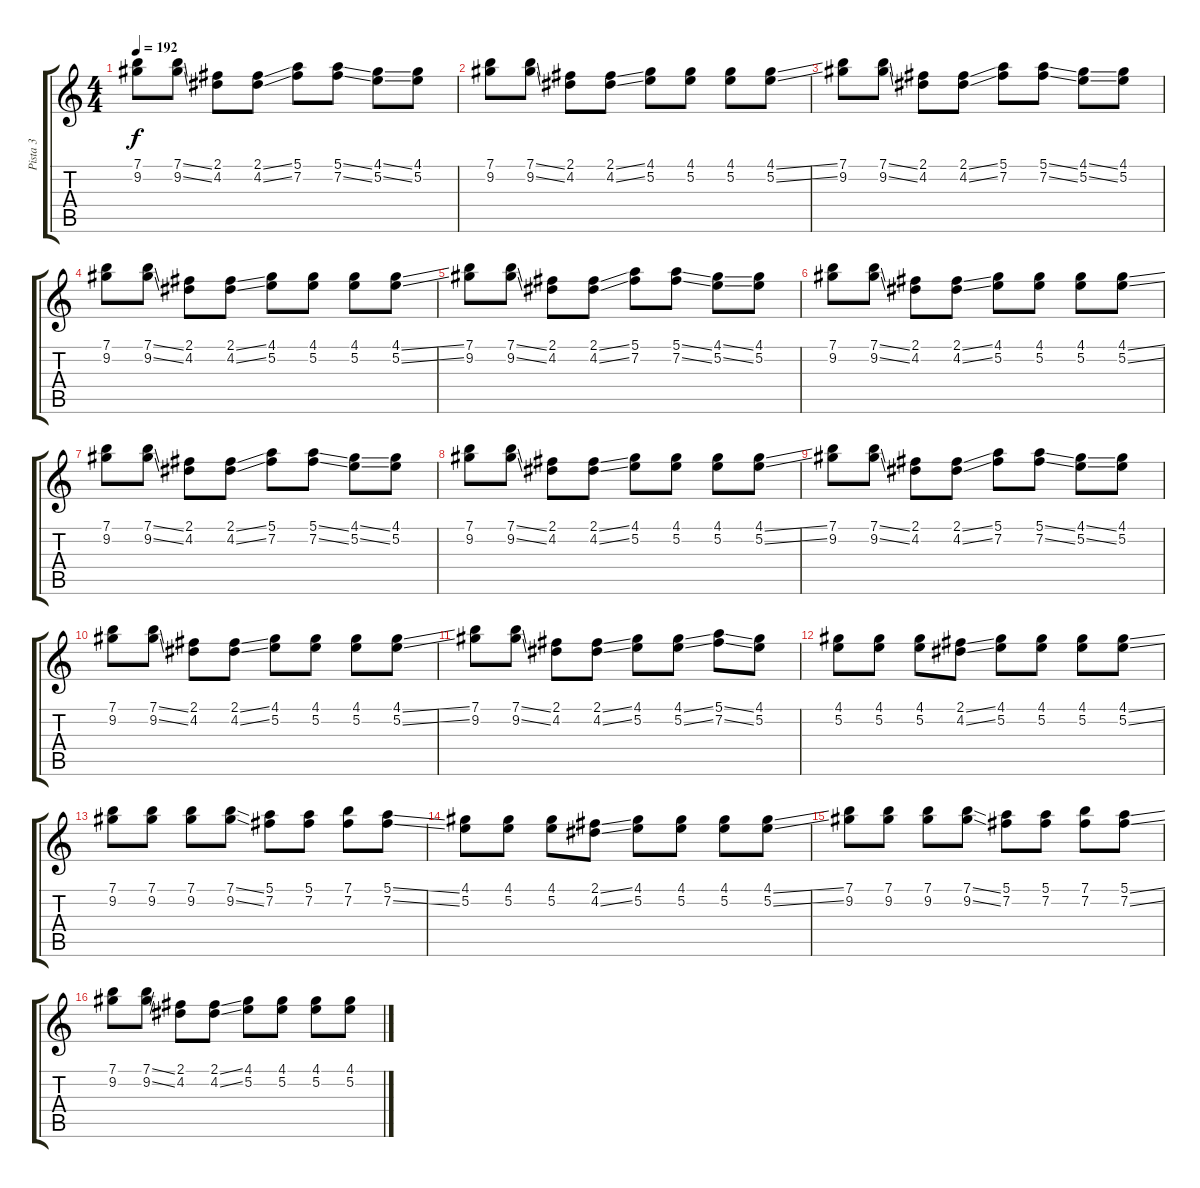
\track ("Pista 3" "Pista 3") {instrument distortionguitar}
\staff {score tabs}
\tuning (E4 B3 G3 D3 A2 E2) {hide}
\ts (4 4)
\tempo 192
\clef g2
\ks c
(7.1 9.2).8{dy f} (7.1{ss} 9.2{ss}).8 (2.1 4.2).8 (2.1{ss} 4.2{ss}).8 (5.1 7.2).8 (5.1{ss} 7.2{ss}).8 (4.1{ss} 5.2{ss}).8 (4.1 5.2).8 |
(7.1 9.2).8 (7.1{ss} 9.2{ss}).8 (2.1 4.2).8 (2.1{ss} 4.2{ss}).8 (4.1 5.2).8 (4.1 5.2).8 (4.1 5.2).8 (4.1{ss} 5.2{ss}).8 |
(7.1 9.2).8 (7.1{ss} 9.2{ss}).8 (2.1 4.2).8 (2.1{ss} 4.2{ss}).8 (5.1 7.2).8 (5.1{ss} 7.2{ss}).8 (4.1{ss} 5.2{ss}).8 (4.1 5.2).8 |
(7.1 9.2).8 (7.1{ss} 9.2{ss}).8 (2.1 4.2).8 (2.1{ss} 4.2{ss}).8 (4.1 5.2).8 (4.1 5.2).8 (4.1 5.2).8 (4.1{ss} 5.2{ss}).8 |
(7.1 9.2).8 (7.1{ss} 9.2{ss}).8 (2.1 4.2).8 (2.1{ss} 4.2{ss}).8 (5.1 7.2).8 (5.1{ss} 7.2{ss}).8 (4.1{ss} 5.2{ss}).8 (4.1 5.2).8 |
(7.1 9.2).8 (7.1{ss} 9.2{ss}).8 (2.1 4.2).8 (2.1{ss} 4.2{ss}).8 (4.1 5.2).8 (4.1 5.2).8 (4.1 5.2).8 (4.1{ss} 5.2{ss}).8 |
(7.1 9.2).8 (7.1{ss} 9.2{ss}).8 (2.1 4.2).8 (2.1{ss} 4.2{ss}).8 (5.1 7.2).8 (5.1{ss} 7.2{ss}).8 (4.1{ss} 5.2{ss}).8 (4.1 5.2).8 |
(7.1 9.2).8 (7.1{ss} 9.2{ss}).8 (2.1 4.2).8 (2.1{ss} 4.2{ss}).8 (4.1 5.2).8 (4.1 5.2).8 (4.1 5.2).8 (4.1{ss} 5.2{ss}).8 |
(7.1 9.2).8 (7.1{ss} 9.2{ss}).8 (2.1 4.2).8 (2.1{ss} 4.2{ss}).8 (5.1 7.2).8 (5.1{ss} 7.2{ss}).8 (4.1{ss} 5.2{ss}).8 (4.1 5.2).8 |
(7.1 9.2).8 (7.1{ss} 9.2{ss}).8 (2.1 4.2).8 (2.1{ss} 4.2{ss}).8 (4.1 5.2).8 (4.1 5.2).8 (4.1 5.2).8 (4.1{ss} 5.2{ss}).8 |
(7.1 9.2).8 (7.1{ss} 9.2{ss}).8 (2.1 4.2).8 (2.1{ss} 4.2{ss}).8 (4.1 5.2).8 (4.1{ss} 5.2{ss}).8 (5.1{ss} 7.2{ss}).8 (4.1 5.2).8 |
(4.1 5.2).8 (4.1 5.2).8 (4.1 5.2).8 (2.1{ss} 4.2{ss}).8 (4.1 5.2).8 (4.1 5.2).8 (4.1 5.2).8 (4.1{ss} 5.2{ss}).8 |
(7.1 9.2).8 (7.1 9.2).8 (7.1 9.2).8 (7.1{ss} 9.2{ss}).8 (5.1 7.2).8 (5.1 7.2).8 (7.1 7.2).8 (5.1{ss} 7.2{ss}).8 |
(4.1 5.2).8 (4.1 5.2).8 (4.1 5.2).8 (2.1{ss} 4.2{ss}).8 (4.1 5.2).8 (4.1 5.2).8 (4.1 5.2).8 (4.1{ss} 5.2{ss}).8 |
(7.1 9.2).8 (7.1 9.2).8 (7.1 9.2).8 (7.1{ss} 9.2{ss}).8 (5.1 7.2).8 (5.1 7.2).8 (7.1 7.2).8 (5.1{ss} 7.2{ss}).8 |
(7.1 9.2).8 (7.1{ss} 9.2{ss}).8 (2.1 4.2).8 (2.1{ss} 4.2{ss}).8 (4.1 5.2).8 (4.1 5.2).8 (4.1 5.2).8 (4.1{ss} 5.2{ss}).8
